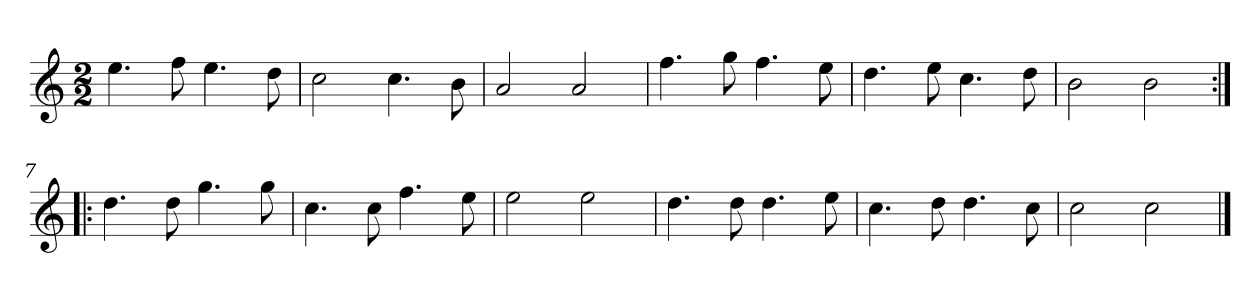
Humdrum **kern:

**kern
*part1
*staff1
*clefG2
*k[]
*C:
*M2/2
*MM120
=1
4.ee
8ff
4.ee
8dd
=2
2cc
4.cc
8b
=3
2a
2a
=4
4.ff
8gg
4.ff
8ee
=5
4.dd
8ee
4.cc
8dd
=6
2b
2b
=7:|!|:
4.dd
8dd
4.gg
8gg
=8
4.cc
8cc
4.ff
8ee
=9
2ee
2ee
=10
4.dd
8dd
4.dd
8ee
=11
4.cc
8dd
4.dd
8cc
=12
2cc
2cc
==
*-
